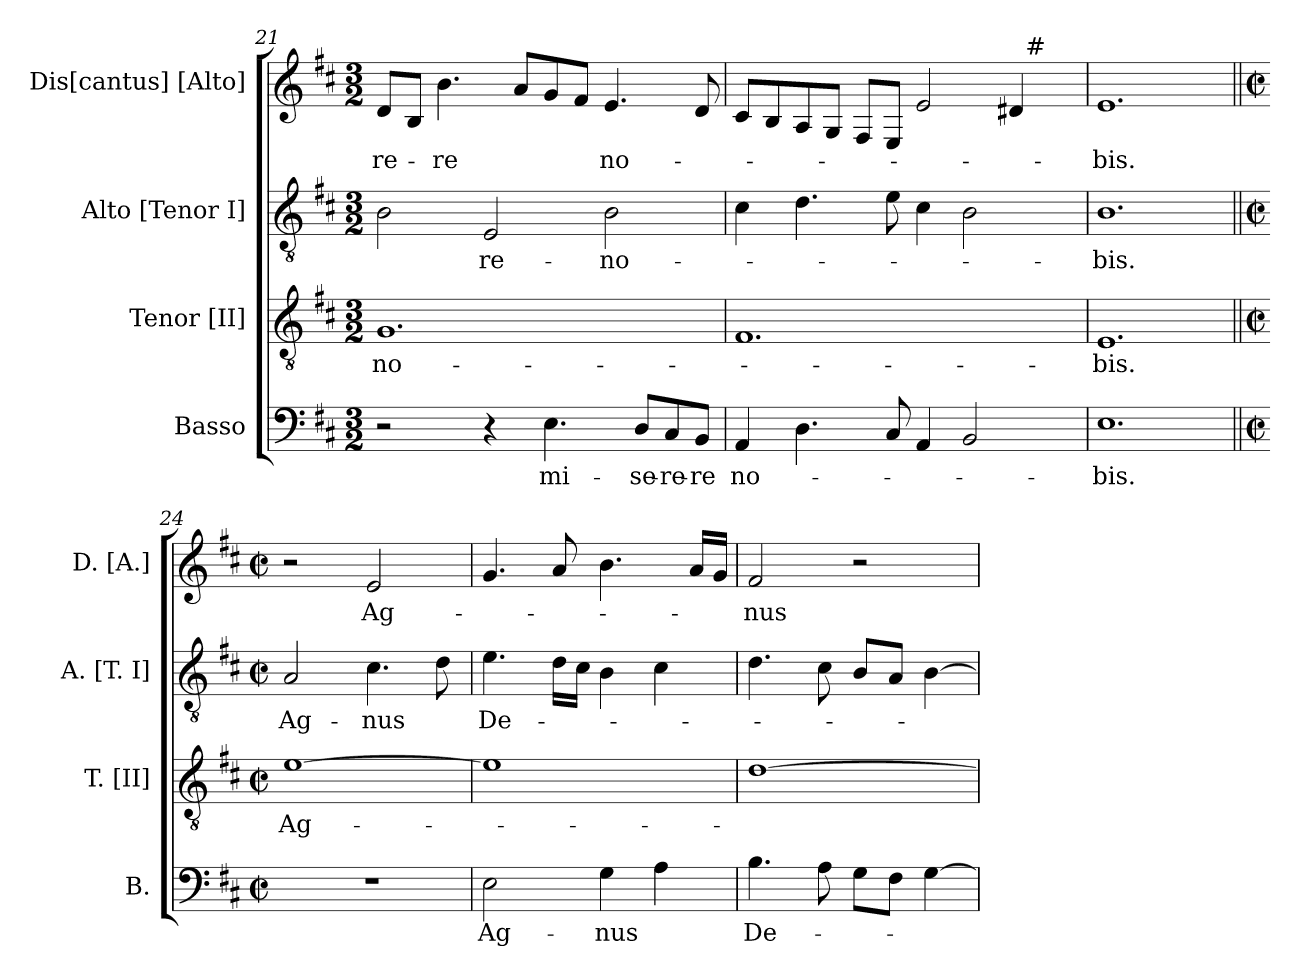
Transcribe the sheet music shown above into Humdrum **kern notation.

**kern	**text	**kern	**text	**kern	**text	**kern	**text
*part4	*part4	*part3	*part3	*part2	*part2	*part1	*part1
*staff4	*staff4	*staff3	*staff3	*staff2	*staff2	*staff1	*staff1
*I"Basso	*	*I"Tenor [II]	*	*I"Alto [Tenor I]	*	*I"Dis[cantus] [Alto]	*
*I'B.	*	*I'T. [II]	*	*I'A. [T. I]	*	*I'D. [A.]	*
*clefF4	*	*clefGv2	*	*clefGv2	*	*clefG2	*
*	*	*ITrd7c12	*	*ITrd7c12	*	*	*
*k[f#c#]	*	*k[f#c#]	*	*k[f#c#]	*	*k[f#c#]	*
*D:	*	*D:	*	*D:	*	*D:	*
*M3/2	*	*M3/2	*	*M3/2	*	*M3/2	*
=21	=21	=21	=21	=21	=21	=21	=21
!	!	!	!LO:LY:b:color=#000000	!	!	!	!
!	!	!	!	!	!	!	!LO:LY:b:color=#000000
2r	.	1.GGi	no-	2BBi\	.	8di/L	-re-
.	.	.	.	.	.	8Bi/J	.
!	!	!	!	!	!	!	!LO:LY:b:color=#000000
.	.	.	.	.	.	4.bi\	-re
!	!	!	!	!	!LO:LY:b:color=#000000	!	!
4r	.	.	.	2EEi/	-re-	.	.
.	.	.	.	.	.	8ai/L	.
!	!LO:LY:b:color=#000000	!	!	!	!	!	!
4.Ei\	mi-	.	.	.	.	8gi/	.
.	.	.	.	.	.	8f#i/J	.
!	!	!	!	!	!LO:LY:b:color=#000000	!	!
!	!	!	!	!	!	!	!LO:LY:b:color=#000000
.	.	.	.	2BBi\	no-	4.ei/	no-
!	!LO:LY:b:color=#000000	!	!	!	!	!	!
8Di/L	-se-	.	.	.	.	.	.
!	!LO:LY:b:color=#000000	!	!	!	!	!	!
8C#i/	-re-	.	.	.	.	.	.
!	!LO:LY:b:color=#000000	!	!	!	!	!	!
8BBi/J	-re	.	.	.	.	8di/	.
=22	=22	=22	=22	=22	=22	=22	=22
!	!LO:LY:b:color=#000000	!	!	!	!	!	!
*	*	*	*	*	*	*^	*
4AAi/	no-	1.FF#i	.	4C#i\	.	8c#i/L	1ryy	.
.	.	.	.	.	.	8Bi/	.	.
4.Di\	.	.	.	4.Di\	.	8Ai/	.	.
.	.	.	.	.	.	8Gi/J	.	.
.	.	.	.	.	.	8F#i/L	.	.
8C#i/	.	.	.	8Ei\	.	8Ei/J	.	.
4AAi/	.	.	.	4C#i\	.	2ei/	.	.
2BBi/	.	.	.	2BBi\	.	.	4ryy	.
.	.	.	.	.	.	4d#i/	32ryy	.
.	.	.	.	.	.	.	256ryy	.
!	!	!	!	!	!	!	!LO:TX:a:t=#	!
.	.	.	.	.	.	.	8ryy	.
.	.	.	.	.	.	.	16ryy	.
.	.	.	.	.	.	.	64..ryy	.
*	*	*	*	*	*	*v	*v	*
=23	=23	=23	=23	=23	=23	=23	=23
*	*	*	*	*	*	*^	*
!	!LO:LY:b:color=#000000	!	!	!	!	!	!	!
*	*	*	*	*	*	*v	*v	*
*	*	*	*	*	*	*^	*
!	!	!	!LO:LY:b:color=#000000	!	!	!	!	!
*	*	*	*	*	*	*v	*v	*
*	*	*	*	*	*	*^	*
!	!	!	!	!	!LO:LY:b:color=#000000	!	!	!
*	*	*	*	*	*	*v	*v	*
*	*	*	*	*	*	*^	*
!	!	!	!	!	!	!LO:TX:a:t=[opt. repeat]	!	!
!	!	!	!	!	!	!	!	!LO:LY:b:color=#000000
*	*	*	*	*	*	*v	*v	*
1.Ei	-bis.	1.EEi	-bis.	1.BBi	-bis.	1.ei	-bis.
!!LO:PB:g=z
=24||	=24||	=24||	=24||	=24||	=24||	=24||	=24||
*M2/2	*	*M2/2	*	*M2/2	*	*M2/2	*
*met(c|)	*	*met(c|)	*	*met(c|)	*	*met(c|)	*
!	!	!	!LO:LY:b:color=#000000	!	!	!	!
!	!	!	!	!	!LO:LY:b:color=#000000	!	!
1r	.	[>1Ei	Ag-	2AAi/	Ag-	2r	.
!	!	!	!	!	!LO:LY:b:color=#000000	!	!
!	!	!	!	!	!	!	!LO:LY:b:color=#000000
.	.	.	.	4.C#i\	-nus	2ei/	Ag-
.	.	.	.	8Di\	.	.	.
=25	=25	=25	=25	=25	=25	=25	=25
!	!LO:LY:b:color=#000000	!	!	!	!	!	!
!	!	!	!	!	!LO:LY:b:color=#000000	!	!
2Ei\	Ag-	1Ei]	.	4.Ei\	De-	4.gi/	.
.	.	.	.	16Di\LL	.	8ai/	.
.	.	.	.	16C#i\JJ	.	.	.
!	!LO:LY:b:color=#000000	!	!	!	!	!	!
4Gi\	-nus	.	.	4BBi\	.	4.bi\	.
4Ai\	.	.	.	4C#i\	.	.	.
.	.	.	.	.	.	16ai/LL	.
.	.	.	.	.	.	16gi/JJ	.
=26	=26	=26	=26	=26	=26	=26	=26
!	!LO:LY:b:color=#000000	!	!	!	!	!	!
!	!	!	!	!	!	!	!LO:LY:b:color=#000000
4.Bi\	De-	[>1Di	.	4.Di\	.	2f#i/	-nus
8Ai\	.	.	.	8C#i\	.	.	.
8Gi\L	.	.	.	8BBi/L	.	2r	.
8F#i\J	.	.	.	8AAi/J	.	.	.
[>4Gi\	.	.	.	[>4BBi\	.	.	.
=	=	=	=	=	=	=	=
*-	*-	*-	*-	*-	*-	*-	*-
